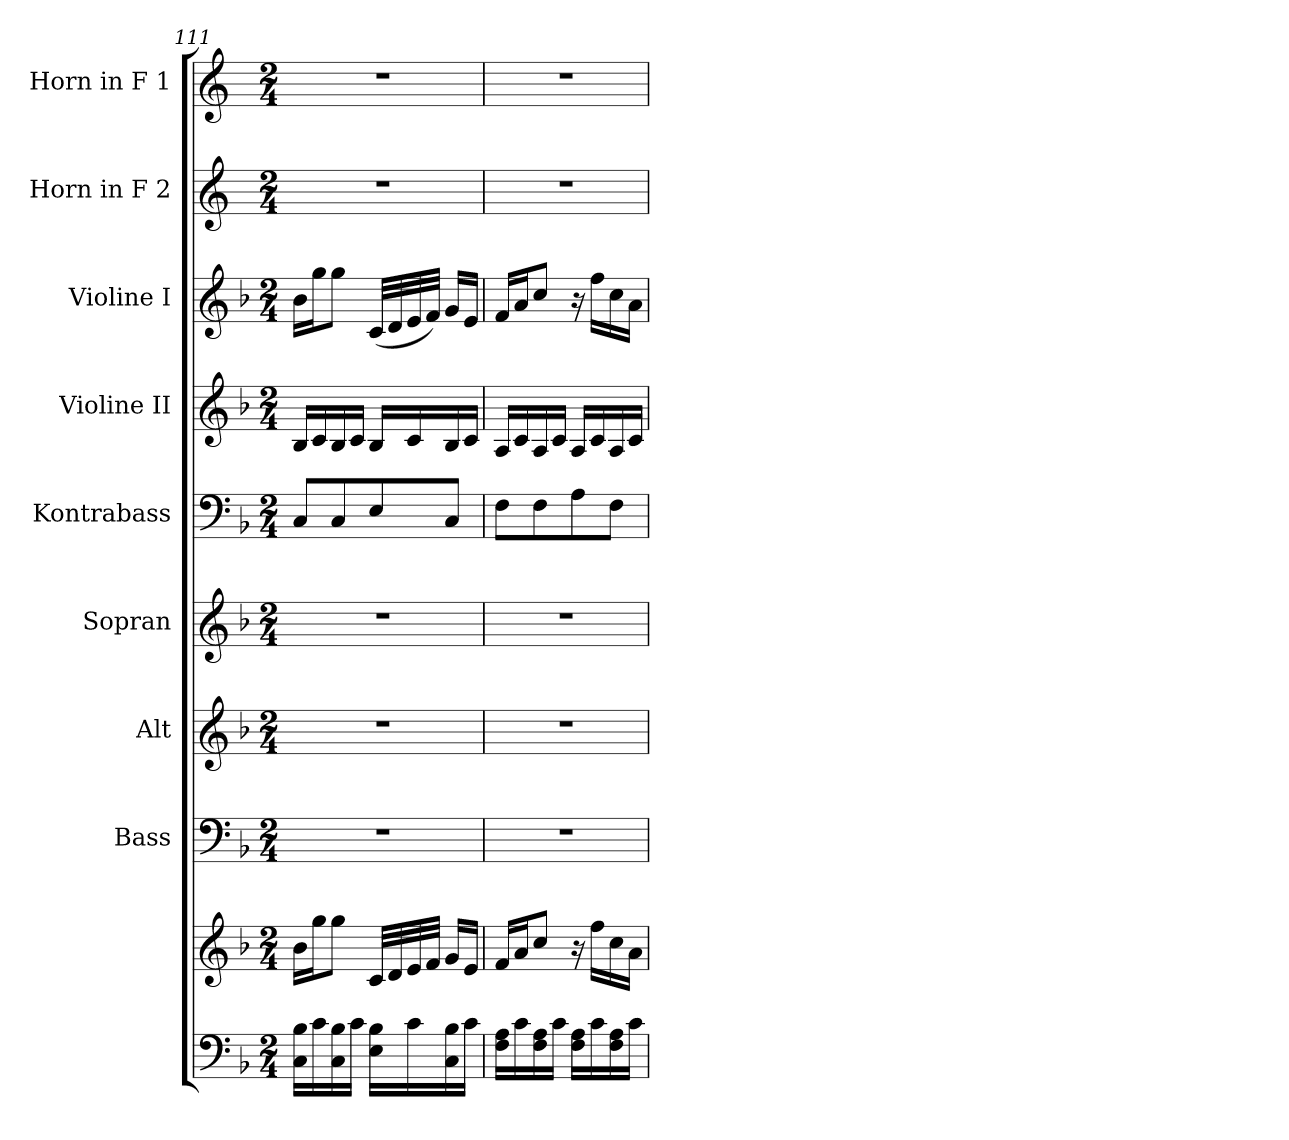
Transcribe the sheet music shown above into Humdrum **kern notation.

**kern	**kern	**kern	**kern	**kern	**kern	**kern	**kern	**kern	**kern
*part9	*part9	*part8	*part7	*part6	*part5	*part4	*part3	*part2	*part1
*staff10	*staff9	*staff8	*staff7	*staff6	*staff5	*staff4	*staff3	*staff2	*staff1
*	*	*I"Bass	*I"Alt	*I"Sopran	*I"Kontrabass	*I"Violine II	*I"Violine I	*I"Horn in F 2	*I"Horn in F 1
*	*	*I'B.	*I'A.	*I'S.	*I'Kb.	*I'Vl. II	*I'Vl. I	*I'Hrn. 2	*I'Hrn. 1
*clefF4	*clefG2	*clefF4	*clefG2	*clefG2	*clefF4	*clefG2	*clefG2	*clefG2	*clefG2
*	*	*	*	*	*ITrd7c12	*	*	*ITrd4c7	*ITrd4c7
*k[b-]	*k[b-]	*k[b-]	*k[b-]	*k[b-]	*k[b-]	*k[b-]	*k[b-]	*k[b-]	*k[b-]
*F:	*F:	*F:	*F:	*F:	*F:	*F:	*F:	*F:	*F:
*M2/4	*M2/4	*M2/4	*M2/4	*M2/4	*M2/4	*M2/4	*M2/4	*M2/4	*M2/4
=111	=111	=111	=111	=111	=111	=111	=111	=111	=111
16C\ 16B-\LL	16b-\LL	2r	2r	2r	8CC/L	16B-/LL	16b-\LL	2r	2r
16c\	16gg\J	.	.	.	.	16c/	16gg\J	.	.
16C\ 16B-\	8gg\J	.	.	.	8CC/	16B-/	8gg\J	.	.
16c\JJ	.	.	.	.	.	16c/JJ	.	.	.
16E\ 16B-\LL	32c/LLL	.	.	.	8EE/	16B-/LL	(<32c/LLL	.	.
.	32d/	.	.	.	.	.	32d/	.	.
16c\	32e/	.	.	.	.	16c/	32e/	.	.
.	32f/JJJ	.	.	.	.	.	32f/JJJ)	.	.
16C\ 16B-\	16g/LL	.	.	.	8CC/J	16B-/	16g/LL	.	.
16c\JJ	16e/JJ	.	.	.	.	16c/JJ	16e/JJ	.	.
!!LO:PB:g=z
=112	=112	=112	=112	=112	=112	=112	=112	=112	=112
16F\ 16A\LL	16f/LL	2r	2r	2r	8FF\L	16A/LL	16f/LL	2r	2r
16c\	16a/J	.	.	.	.	16c/	16a/J	.	.
16F\ 16A\	8cc/J	.	.	.	8FF\	16A/	8cc/J	.	.
16c\JJ	.	.	.	.	.	16c/JJ	.	.	.
16F\ 16A\LL	16r	.	.	.	8AA\	16A/LL	16r	.	.
16c\	16ff\LL	.	.	.	.	16c/	16ff\LL	.	.
16F\ 16A\	16cc\	.	.	.	8FF\J	16A/	16cc\	.	.
16c\JJ	16a\JJ	.	.	.	.	16c/JJ	16a\JJ	.	.
=	=	=	=	=	=	=	=	=	=
*-	*-	*-	*-	*-	*-	*-	*-	*-	*-
